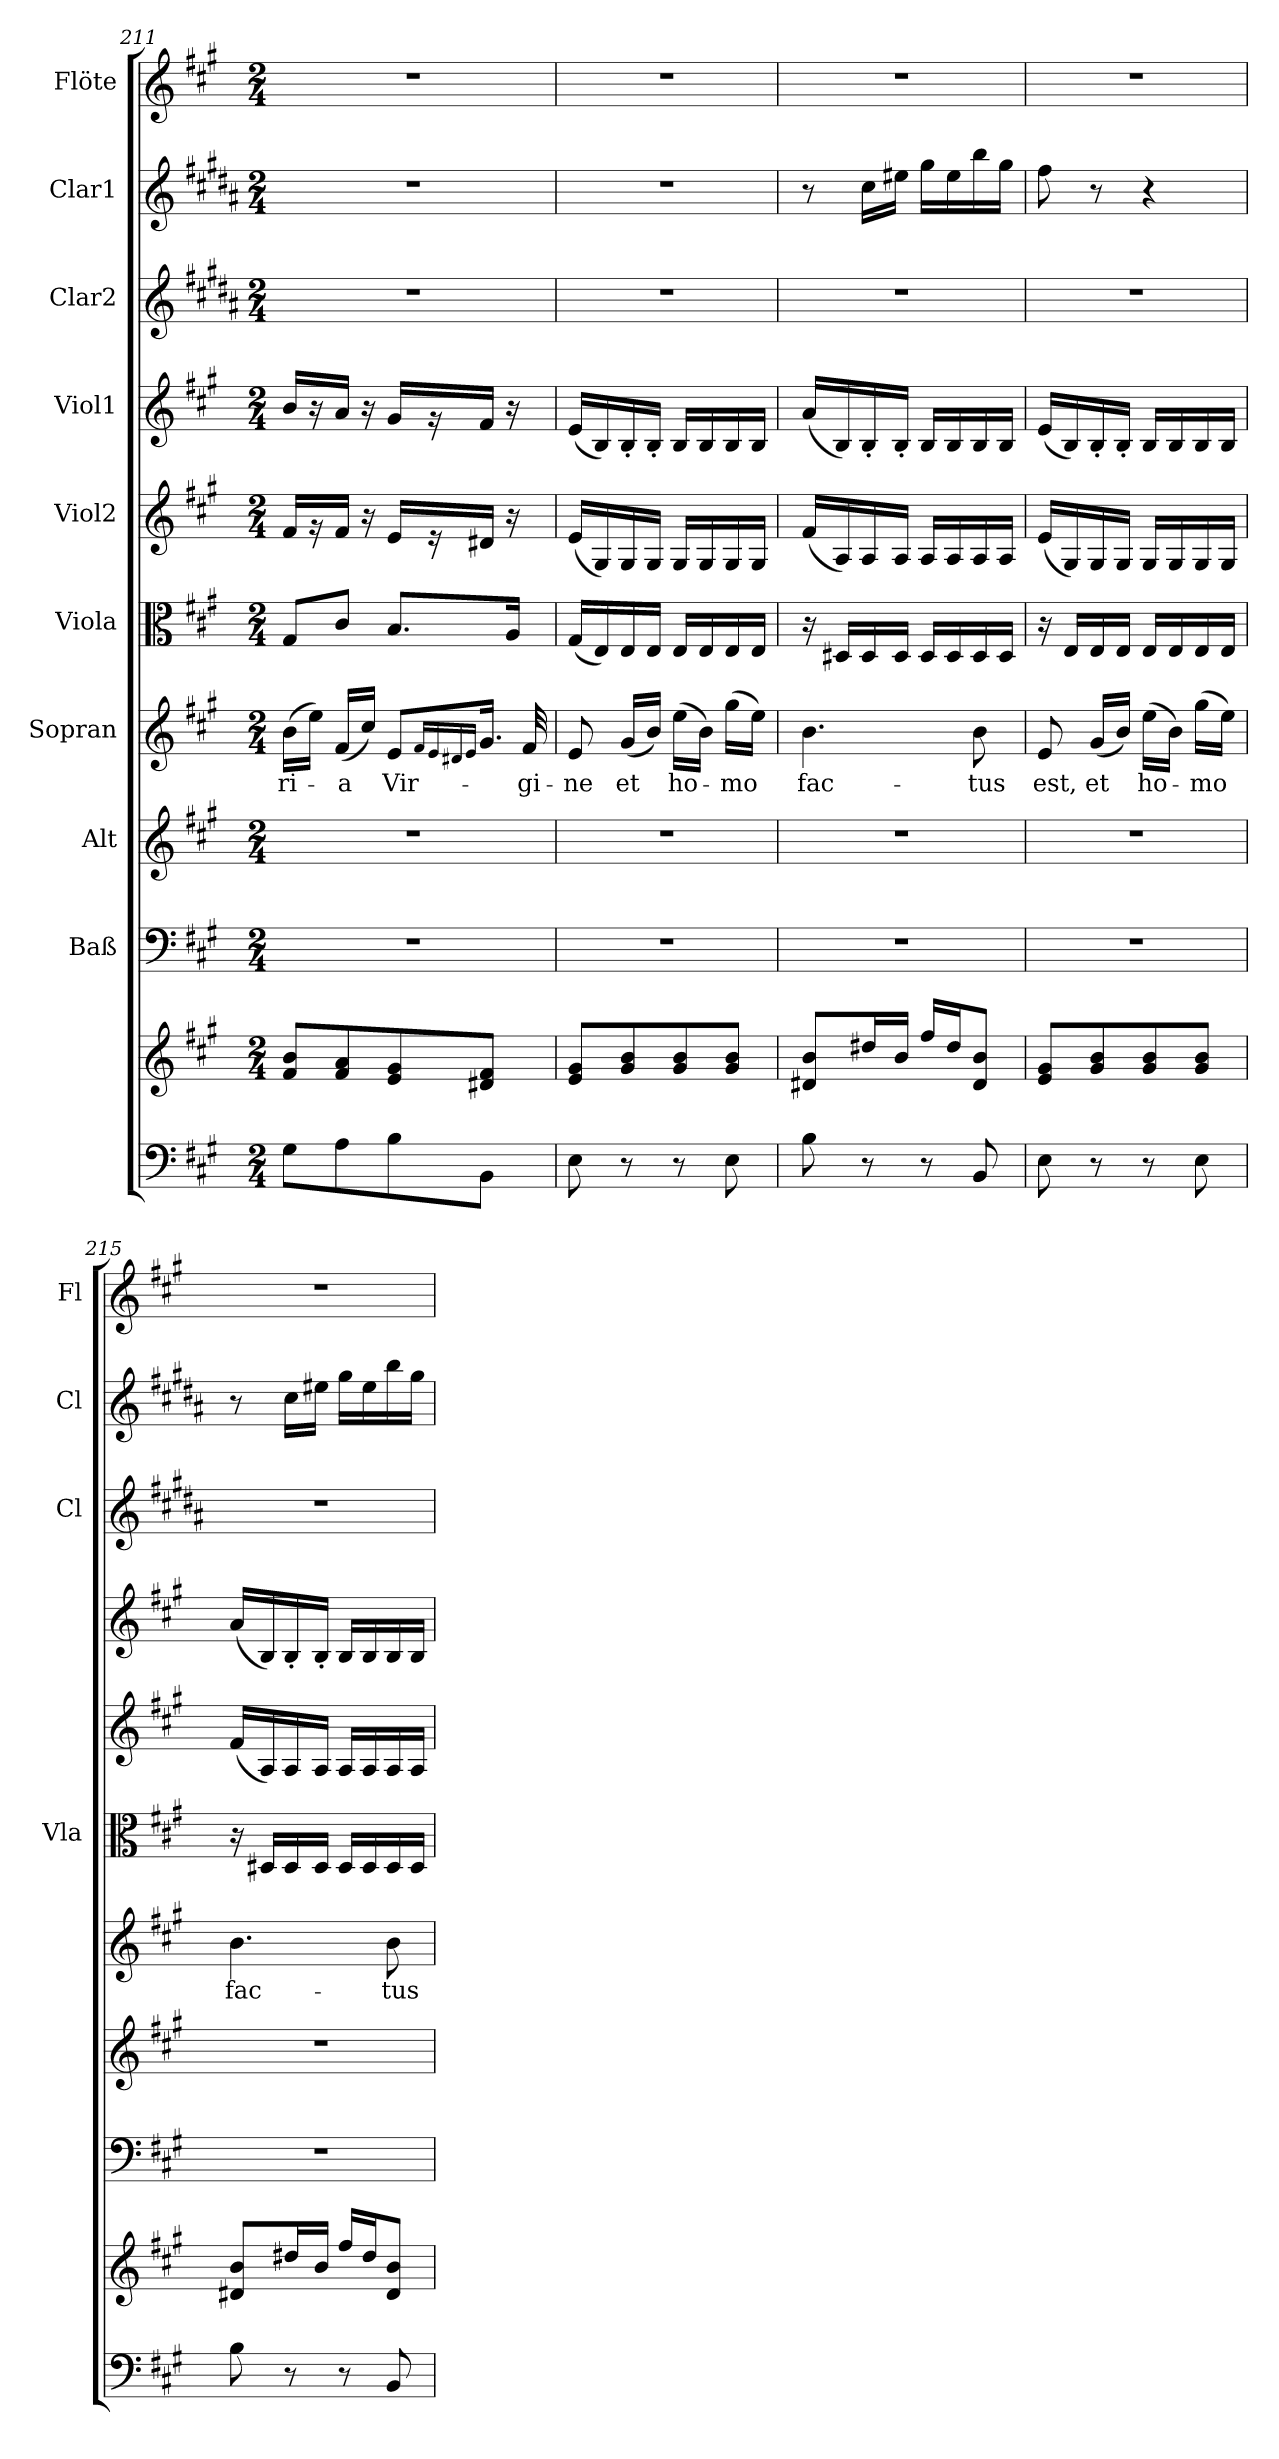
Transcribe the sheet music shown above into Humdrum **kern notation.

**kern	**kern	**kern	**kern	**kern	**text	**kern	**kern	**kern	**kern	**kern	**kern
*part10	*part10	*part9	*part8	*part7	*part7	*part6	*part5	*part4	*part3	*part2	*part1
*staff11	*staff10	*staff9	*staff8	*staff7	*staff7	*staff6	*staff5	*staff4	*staff3	*staff2	*staff1
*	*	*I"Baß	*I"Alt	*I"Sopran	*	*I"Viola	*I"Viol2	*I"Viol1	*I"Clar2	*I"Clar1	*I"Flöte
*	*	*	*	*	*	*I'Vla	*	*	*I'Cl	*I'Cl	*I'Fl
*clefF4	*clefG2	*clefF4	*clefG2	*clefG2	*	*clefC3	*clefG2	*clefG2	*clefG2	*clefG2	*clefG2
*	*	*	*	*	*	*	*	*	*ITrd1c2	*ITrd1c2	*
*k[f#c#g#]	*k[f#c#g#]	*k[f#c#g#]	*k[f#c#g#]	*k[f#c#g#]	*	*k[f#c#g#]	*k[f#c#g#]	*k[f#c#g#]	*k[f#c#g#]	*k[f#c#g#]	*k[f#c#g#]
*A:	*A:	*A:	*A:	*A:	*	*A:	*A:	*A:	*A:	*A:	*A:
*M2/4	*M2/4	*M2/4	*M2/4	*M2/4	*	*M2/4	*M2/4	*M2/4	*M2/4	*M2/4	*M2/4
=211	=211	=211	=211	=211	=211	=211	=211	=211	=211	=211	=211
!	!	!	!	!	!LO:LY:b	!	!	!	!	!	!
8G#\L	8f#/ 8b/L	2r	2r	(>16b\LL	-ri-	8G#/L	16f#/KL	16b/KL	2r	2r	2r
.	.	.	.	16ee\JJ)	.	.	16r	16r	.	.	.
!	!	!	!	!	!LO:LY:b	!	!	!	!	!	!
8A\	8f#/ 8a/	.	.	(<16f#/LL	-a	8c#/J	16f#/Jk	16a/Jk	.	.	.
.	.	.	.	16cc#/JJ)	.	.	16r	16r	.	.	.
!	!	!	!	!	!LO:LY:b	!	!	!	!	!	!
8B\	8e/ 8g#/	.	.	8e/L	Vir-	8.B/L	16e/KL	16g#/KL	.	.	.
.	.	.	.	.	.	.	16r	16r	.	.	.
.	.	.	.	16qf#/LL	.	.	.	.	.	.	.
.	.	.	.	16qe/	.	.	.	.	.	.	.
.	.	.	.	16qd#X/	.	.	.	.	.	.	.
.	.	.	.	16qe/JJ	.	.	.	.	.	.	.
8BB\J	8d#X/ 8f#/J	.	.	16.g#/Jk	.	.	16d#X/Jk	16f#/Jk	.	.	.
.	.	.	.	.	.	16A/Jk	16r	16r	.	.	.
!	!	!	!	!	!LO:LY:b	!	!	!	!	!	!
.	.	.	.	32f#/	-gi-	.	.	.	.	.	.
=212	=212	=212	=212	=212	=212	=212	=212	=212	=212	=212	=212
!	!	!	!	!	!LO:LY:b	!	!	!	!	!	!
8E\	8e/ 8g#/L	2r	2r	8e/	-ne	(<16G#/LL	(<16e/LL	(<16e/LL	2r	2r	2r
.	.	.	.	.	.	16E/)	16G#/)	16B/)	.	.	.
!	!	!	!	!	!LO:LY:b	!	!	!	!	!	!
8r	8g#/ 8b/	.	.	(<16g#/LL	et	16E/	16G#/	16B'</	.	.	.
.	.	.	.	16b/JJ)	.	16E/JJ	16G#/JJ	16B'</JJ	.	.	.
!	!	!	!	!	!LO:LY:b	!	!	!	!	!	!
8r	8g#/ 8b/	.	.	(>16ee\LL	ho-	16E/LL	16G#/LL	16B/LL	.	.	.
.	.	.	.	16b\JJ)	.	16E/	16G#/	16B/	.	.	.
!	!	!	!	!	!LO:LY:b	!	!	!	!	!	!
8E\	8g#/ 8b/J	.	.	(>16gg#\LL	-mo	16E/	16G#/	16B/	.	.	.
.	.	.	.	16ee\JJ)	.	16E/JJ	16G#/JJ	16B/JJ	.	.	.
!!LO:PB:g=z
=213	=213	=213	=213	=213	=213	=213	=213	=213	=213	=213	=213
!	!	!	!	!	!LO:LY:b	!	!	!	!	!	!
8B\	8d#X/ 8b/L	2r	2r	4.b\	fac-	16r	(<16f#/LL	(<16a/LL	2r	8r	2r
.	.	.	.	.	.	16D#X/LL	16A/)	16B/)	.	.	.
8r	16dd#X/L	.	.	.	.	16D#/	16A/	16B'</	.	16b\LL	.
.	16b/JJ	.	.	.	.	16D#/JJ	16A/JJ	16B'</JJ	.	16dd#X\JJ	.
8r	16ff#/LL	.	.	.	.	16D#/LL	16A/LL	16B/LL	.	16ff#\LL	.
.	16dd#/J	.	.	.	.	16D#/	16A/	16B/	.	16dd#\	.
!	!	!	!	!	!LO:LY:b	!	!	!	!	!	!
8BB/	8d#/ 8b/J	.	.	8b\	-tus	16D#/	16A/	16B/	.	16aa\	.
.	.	.	.	.	.	16D#/JJ	16A/JJ	16B/JJ	.	16ff#\JJ	.
=214	=214	=214	=214	=214	=214	=214	=214	=214	=214	=214	=214
!	!	!	!	!	!LO:LY:b	!	!	!	!	!	!
8E\	8e/ 8g#/L	2r	2r	8e/	est,	16r	(<16e/LL	(<16e/LL	2r	8ee\	2r
.	.	.	.	.	.	16E/LL	16G#/)	16B/)	.	.	.
!	!	!	!	!	!LO:LY:b	!	!	!	!	!	!
8r	8g#/ 8b/	.	.	(<16g#/LL	et	16E/	16G#/	16B'</	.	8r	.
.	.	.	.	16b/JJ)	.	16E/JJ	16G#/JJ	16B'</JJ	.	.	.
!	!	!	!	!	!LO:LY:b	!	!	!	!	!	!
8r	8g#/ 8b/	.	.	(>16ee\LL	ho-	16E/LL	16G#/LL	16B/LL	.	4r	.
.	.	.	.	16b\JJ)	.	16E/	16G#/	16B/	.	.	.
!	!	!	!	!	!LO:LY:b	!	!	!	!	!	!
8E\	8g#/ 8b/J	.	.	(>16gg#\LL	-mo	16E/	16G#/	16B/	.	.	.
.	.	.	.	16ee\JJ)	.	16E/JJ	16G#/JJ	16B/JJ	.	.	.
=215	=215	=215	=215	=215	=215	=215	=215	=215	=215	=215	=215
!	!	!	!	!	!LO:LY:b	!	!	!	!	!	!
8B\	8d#X/ 8b/L	2r	2r	4.b\	fac-	16r	(<16f#/LL	(<16a/LL	2r	8r	2r
.	.	.	.	.	.	16D#X/LL	16A/)	16B/)	.	.	.
8r	16dd#X/L	.	.	.	.	16D#/	16A/	16B'</	.	16b\LL	.
.	16b/JJ	.	.	.	.	16D#/JJ	16A/JJ	16B'</JJ	.	16dd#X\JJ	.
8r	16ff#/LL	.	.	.	.	16D#/LL	16A/LL	16B/LL	.	16ff#\LL	.
.	16dd#/J	.	.	.	.	16D#/	16A/	16B/	.	16dd#\	.
!	!	!	!	!	!LO:LY:b	!	!	!	!	!	!
8BB/	8d#/ 8b/J	.	.	8b\	-tus	16D#/	16A/	16B/	.	16aa\	.
.	.	.	.	.	.	16D#/JJ	16A/JJ	16B/JJ	.	16ff#\JJ	.
=	=	=	=	=	=	=	=	=	=	=	=
*-	*-	*-	*-	*-	*-	*-	*-	*-	*-	*-	*-
